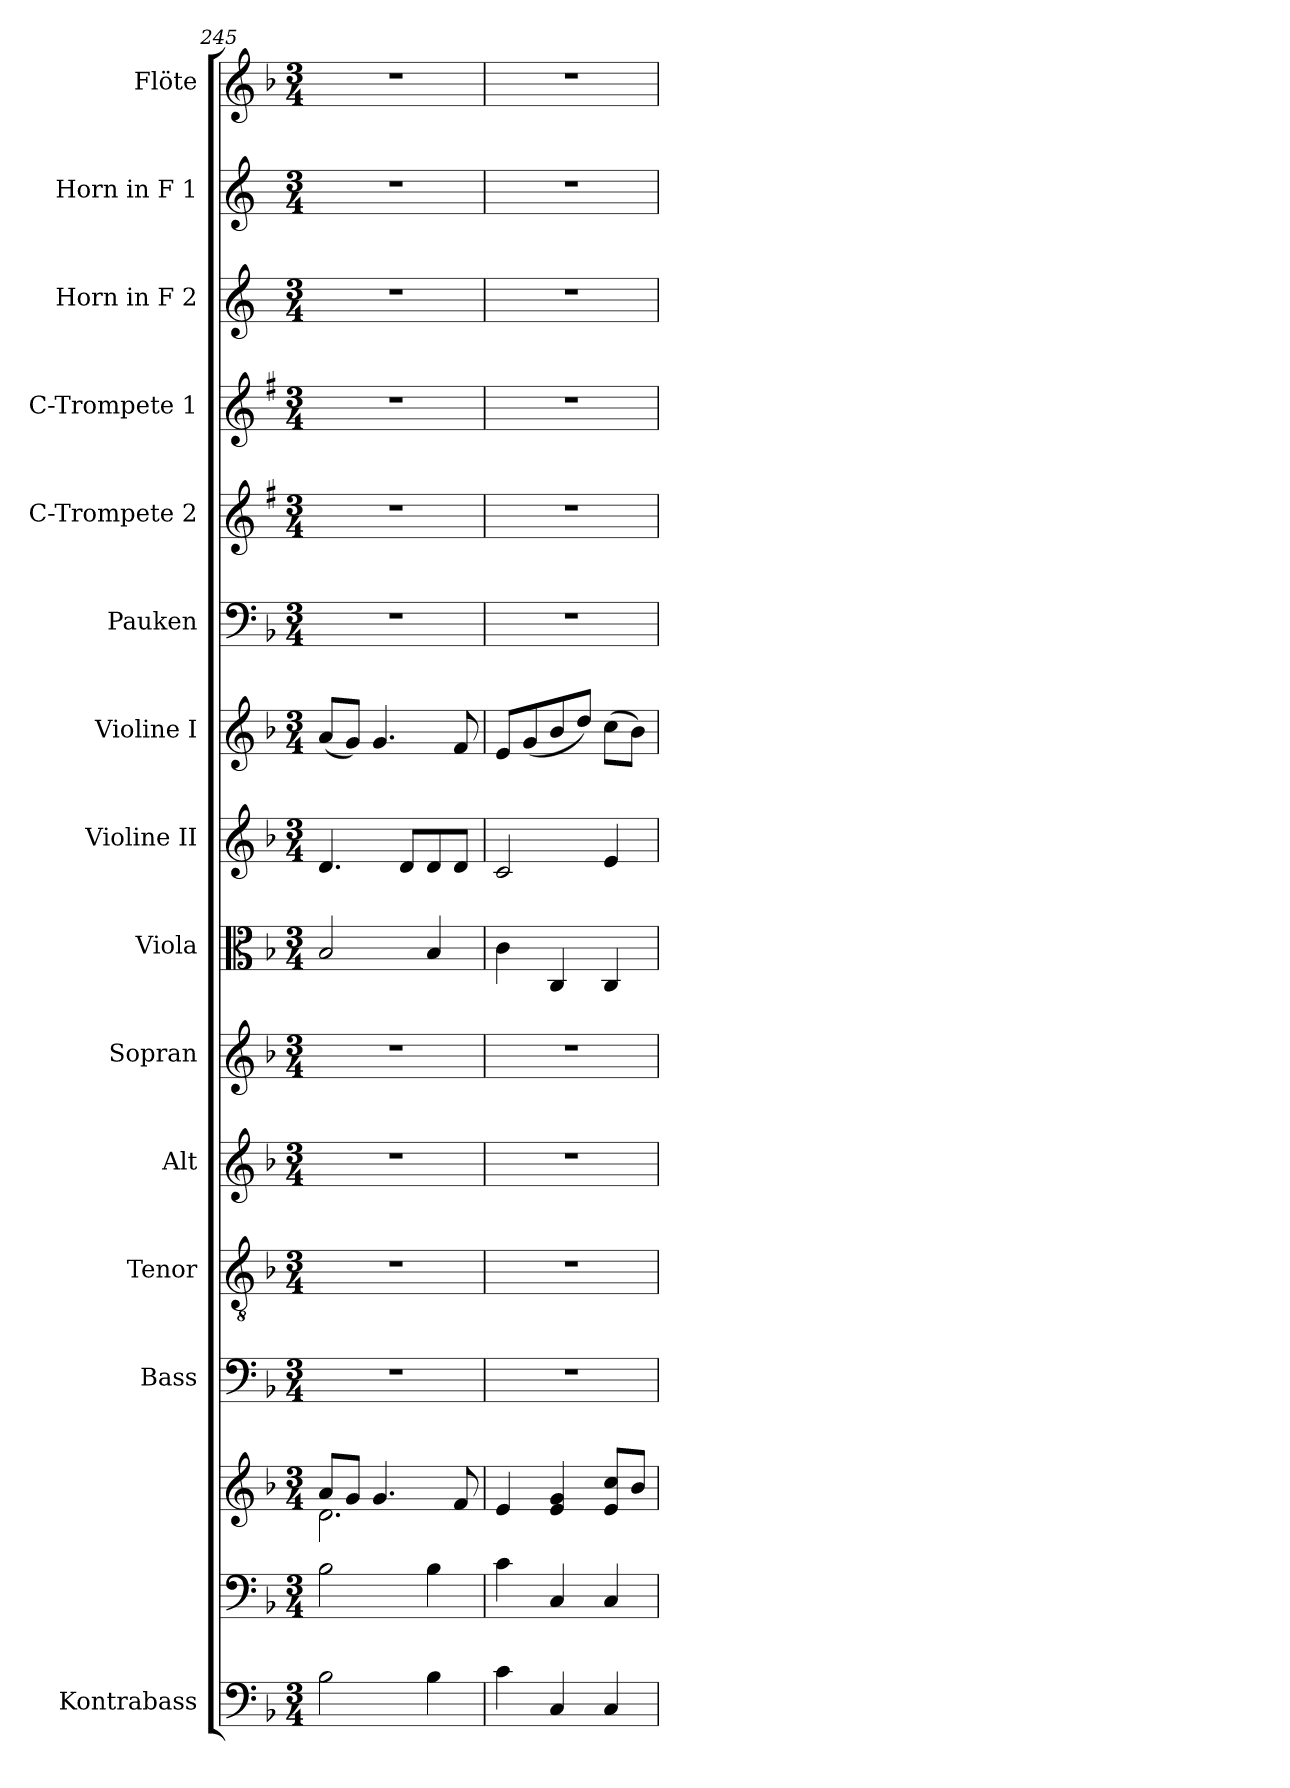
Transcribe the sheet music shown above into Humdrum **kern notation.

**kern	**kern	**kern	**kern	**kern	**kern	**kern	**kern	**kern	**kern	**kern	**kern	**kern	**kern	**kern	**kern
*part15	*part14	*part14	*part13	*part12	*part11	*part10	*part9	*part8	*part7	*part6	*part5	*part4	*part3	*part2	*part1
*staff16	*staff15	*staff14	*staff13	*staff12	*staff11	*staff10	*staff9	*staff8	*staff7	*staff6	*staff5	*staff4	*staff3	*staff2	*staff1
*I"Kontrabass	*	*	*I"Bass	*I"Tenor	*I"Alt	*I"Sopran	*I"Viola	*I"Violine II	*I"Violine I	*I"Pauken	*I"C-Trompete 2	*I"C-Trompete 1	*I"Horn in F 2	*I"Horn in F 1	*I"Flöte
*I'Kb.	*	*	*I'B.	*I'T.	*I'A.	*I'S.	*I'Vla.	*I'Vl. II	*I'Vl. I	*I'Pk.	*I'C Trp. 2	*I'C Trp. 1	*	*	*I'Fl.
*clefF4	*clefF4	*clefG2	*clefF4	*clefGv2	*clefG2	*clefG2	*clefC3	*clefG2	*clefG2	*clefF4	*clefG2	*clefG2	*clefG2	*clefG2	*clefG2
*ITrd7c12	*	*	*	*	*	*	*	*	*	*	*ITrd1c2	*ITrd1c2	*ITrd4c7	*ITrd4c7	*
*k[b-]	*k[b-]	*k[b-]	*k[b-]	*k[b-]	*k[b-]	*k[b-]	*k[b-]	*k[b-]	*k[b-]	*k[b-]	*k[b-]	*k[b-]	*k[b-]	*k[b-]	*k[b-]
*F:	*F:	*F:	*F:	*F:	*F:	*F:	*F:	*F:	*F:	*F:	*F:	*F:	*F:	*F:	*F:
*M3/4	*M3/4	*M3/4	*M3/4	*M3/4	*M3/4	*M3/4	*M3/4	*M3/4	*M3/4	*M3/4	*M3/4	*M3/4	*M3/4	*M3/4	*M3/4
=245	=245	=245	=245	=245	=245	=245	=245	=245	=245	=245	=245	=245	=245	=245	=245
*	*	*^	*	*	*	*	*	*	*	*	*	*	*	*	*
2BB-\	2B-\	8a/L	2.d\	2.r	2.r	2.r	2.r	2B-/	4.d/	(<8a/L	2.r	2.r	2.r	2.r	2.r	2.r
.	.	8g/J	.	.	.	.	.	.	.	8g/J)	.	.	.	.	.	.
.	.	4.g/	.	.	.	.	.	.	.	4.g/	.	.	.	.	.	.
.	.	.	.	.	.	.	.	.	8d/L	.	.	.	.	.	.	.
4BB-\	4B-\	.	.	.	.	.	.	4B-/	8d/	.	.	.	.	.	.	.
.	.	8f/	.	.	.	.	.	.	8d/J	8f/	.	.	.	.	.	.
*	*	*v	*v	*	*	*	*	*	*	*	*	*	*	*	*	*
=246	=246	=246	=246	=246	=246	=246	=246	=246	=246	=246	=246	=246	=246	=246	=246
4C\	4c\	4e/	2.r	2.r	2.r	2.r	4c\	2c/	8e/L	2.r	2.r	2.r	2.r	2.r	2.r
.	.	.	.	.	.	.	.	.	(<8g/	.	.	.	.	.	.
4CC/	4C/	4e/ 4g/	.	.	.	.	4C/	.	8b-/	.	.	.	.	.	.
.	.	.	.	.	.	.	.	.	8dd/J)	.	.	.	.	.	.
4CC/	4C/	8e/ 8cc/L	.	.	.	.	4C/	4e/	(>8cc\L	.	.	.	.	.	.
.	.	8b-/J	.	.	.	.	.	.	8b-\J)	.	.	.	.	.	.
=	=	=	=	=	=	=	=	=	=	=	=	=	=	=	=
*-	*-	*-	*-	*-	*-	*-	*-	*-	*-	*-	*-	*-	*-	*-	*-
